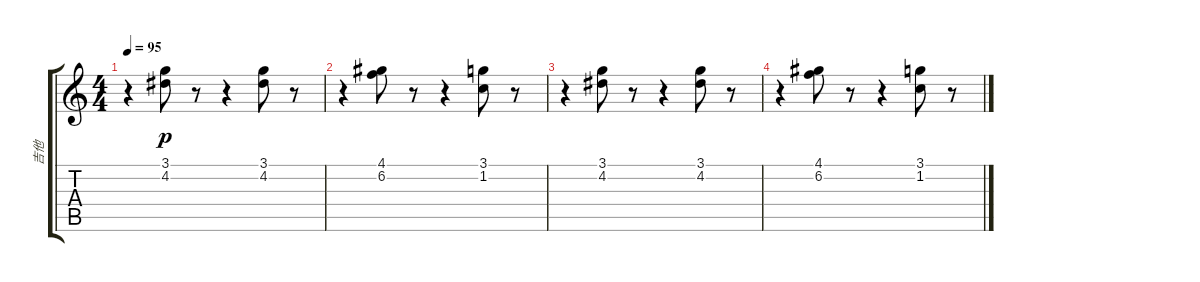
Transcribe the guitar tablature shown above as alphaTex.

\track ("吉他" "吉他") {instrument acousticguitarsteel}
\staff {score tabs}
\tuning (E4 B3 G3 D3 A2 E2) {hide}
\ts (4 4)
\tempo 95
\clef g2
\ks c
r.4{dy p} (3.1 4.2).8 r.8 r.4 (3.1 4.2).8 r.8 |
r.4 (4.1 6.2).8 r.8 r.4 (3.1 1.2).8 r.8 |
r.4 (3.1 4.2).8 r.8 r.4 (3.1 4.2).8 r.8 |
r.4 (4.1 6.2).8 r.8 r.4 (3.1 1.2).8 r.8
